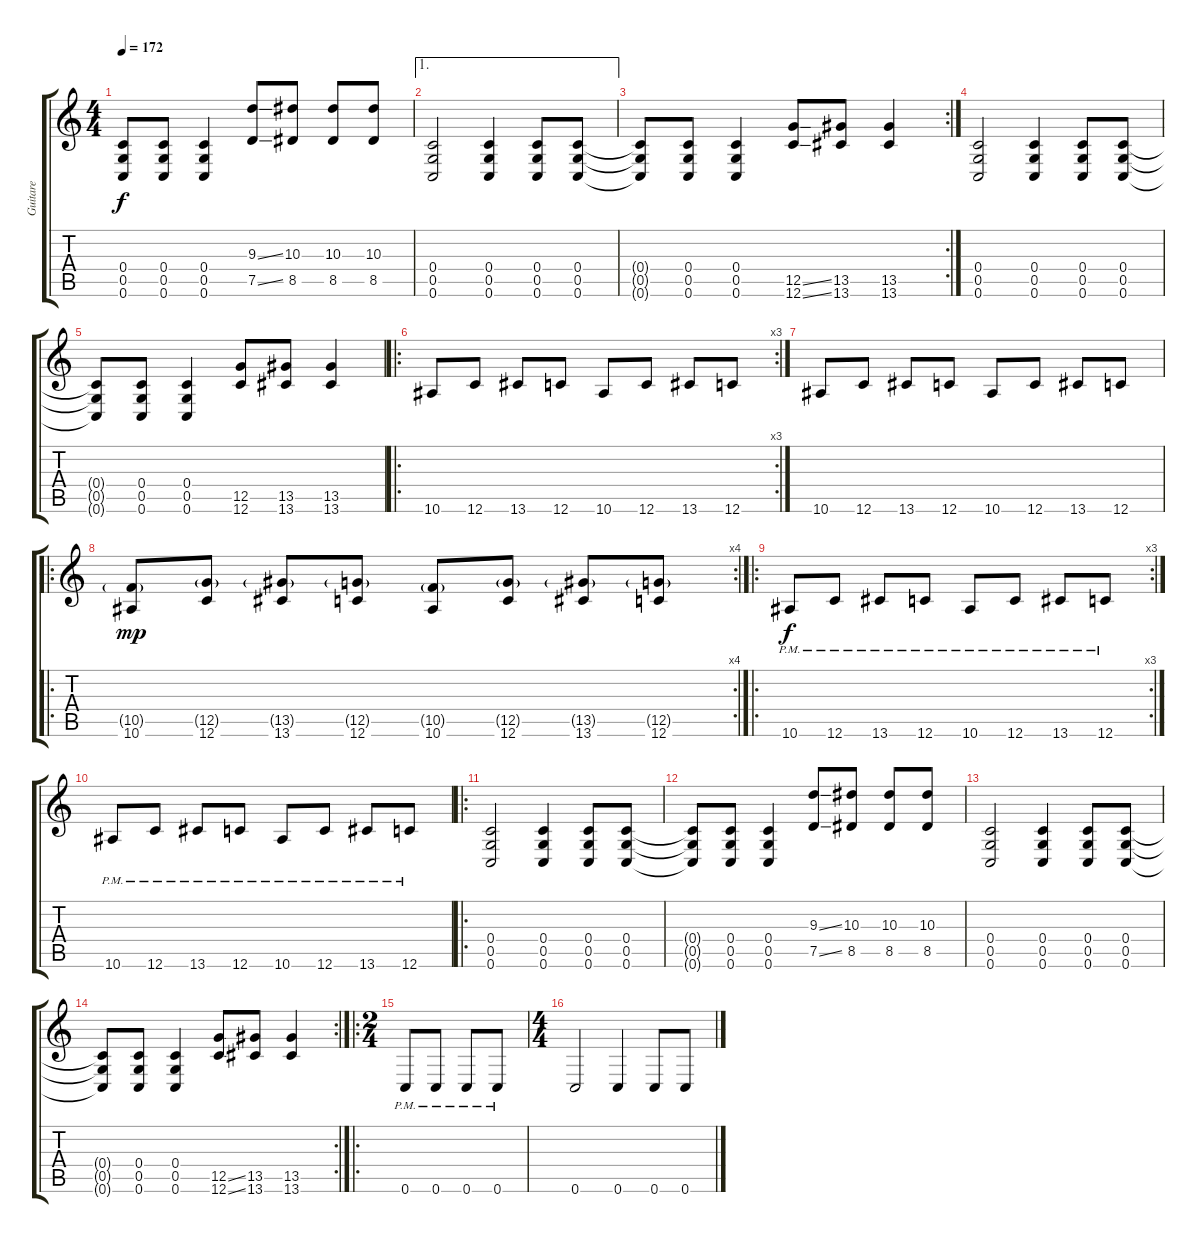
\track ("Guitare" "Guitare") {instrument distortionguitar}
\staff {score tabs}
\tuning (D4 A3 F3 C3 G2 C2) {hide}
\ts (4 4)
\tempo 172
\clef g2
\ks c
(0.4{t} 0.5{t} 0.6{t}).8{dy f} (0.4 0.5 0.6).8 (0.4 0.5 0.6).4 (9.3{ss} 7.5{ss}).8 (10.3 8.5).8 (10.3 8.5).8 (10.3 8.5).8 |
\ae 1
(0.4 0.5 0.6).2 (0.4 0.5 0.6).4 (0.4 0.5 0.6).8 (0.4 0.5 0.6).8 |
\rc 2
(0.4{t} 0.5{t} 0.6{t}).8 (0.4 0.5 0.6).8 (0.4 0.5 0.6).4 (12.5{ss} 12.6{ss}).8 (13.5 13.6).8 (13.5 13.6).4 |
(0.4 0.5 0.6).2 (0.4 0.5 0.6).4 (0.4 0.5 0.6).8 (0.4 0.5 0.6).8 |
(0.4{t} 0.5{t} 0.6{t}).8 (0.4 0.5 0.6).8 (0.4 0.5 0.6).4 (12.5 12.6).8 (13.5 13.6).8 (13.5 13.6).4 |
\ro
\rc 3
10.6.8{volume 9} 12.6.8 13.6.8 12.6.8 10.6.8 12.6.8 13.6.8 12.6.8 |
10.6.8 12.6.8 13.6.8 12.6.8 10.6.8 12.6.8 13.6.8 12.6.8 |
\ro
\rc 4
(10.5{g} 10.6).8{dy mp volume 15} (12.5{g} 12.6).8 (13.5{g} 13.6).8 (12.5{g} 12.6).8 (10.5{g} 10.6).8 (12.5{g} 12.6).8 (13.5{g} 13.6).8 (12.5{g} 12.6).8 |
\ro
\rc 3
10.6{pm}.8{dy f volume 15} 12.6{pm}.8 13.6{pm}.8 12.6{pm}.8 10.6{pm}.8 12.6{pm}.8 13.6{pm}.8 12.6{pm}.8 |
10.6{pm}.8{volume 15} 12.6{pm}.8 13.6{pm}.8 12.6{pm}.8 10.6{pm}.8 12.6{pm}.8 13.6{pm}.8 12.6{pm}.8 |
\ro
(0.4 0.5 0.6).2 (0.4 0.5 0.6).4 (0.4 0.5 0.6).8 (0.4 0.5 0.6).8 |
(0.4{t} 0.5{t} 0.6{t}).8 (0.4 0.5 0.6).8 (0.4 0.5 0.6).4 (9.3{ss} 7.5{ss}).8 (10.3 8.5).8 (10.3 8.5).8 (10.3 8.5).8 |
(0.4 0.5 0.6).2 (0.4 0.5 0.6).4 (0.4 0.5 0.6).8 (0.4 0.5 0.6).8 |
\rc 2
(0.4{t} 0.5{t} 0.6{t}).8 (0.4 0.5 0.6).8 (0.4 0.5 0.6).4 (12.5{ss} 12.6{ss}).8 (13.5 13.6).8 (13.5 13.6).4 |
\ro
\ts (2 4)
0.6{pm}.8 0.6{pm}.8 0.6{pm}.8 0.6{pm}.8 |
\ts (4 4)
0.6.2 0.6.4 0.6.8 0.6.8
